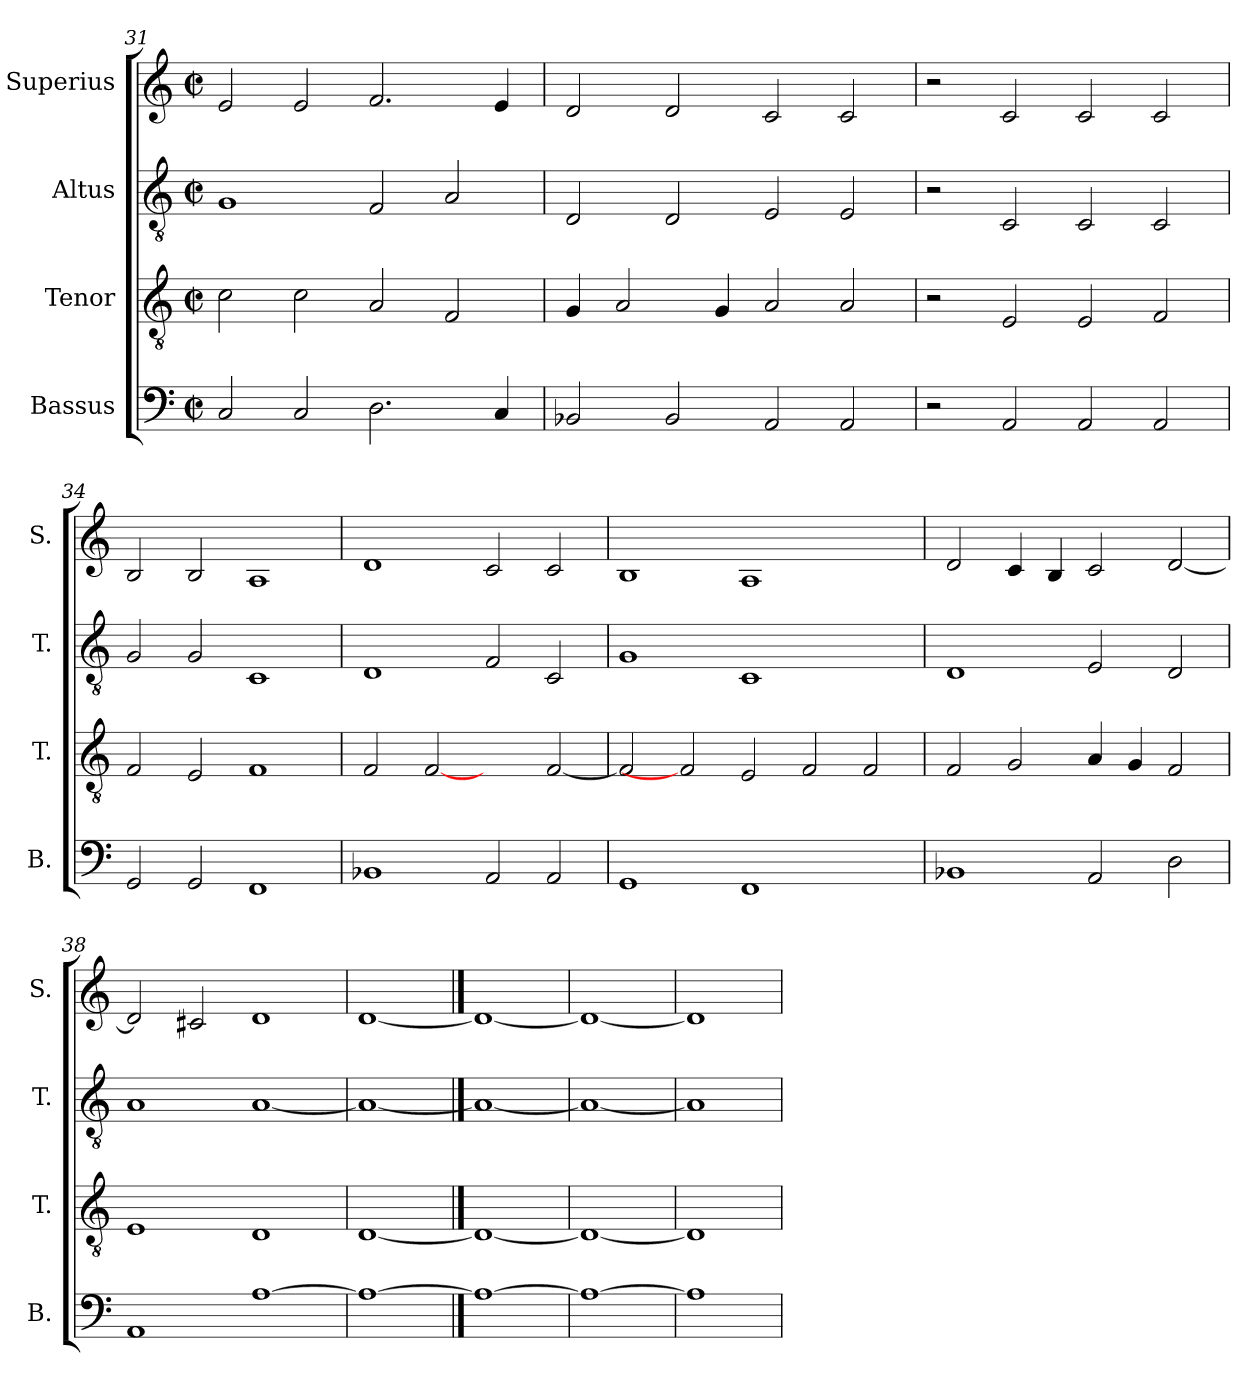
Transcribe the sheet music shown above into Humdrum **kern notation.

**kern	**kern	**kern	**kern
*part4	*part3	*part2	*part1
*staff4	*staff3	*staff2	*staff1
*I"Bassus	*I"Tenor	*I"Altus	*I"Superius
*I'B.	*I'T.	*I'T.	*I'S.
*clefF4	*clefGv2	*clefGv2	*clefG2
*	*ITrd7c12	*ITrd7c12	*
*k[]	*k[]	*k[]	*k[]
*C:	*C:	*C:	*C:
*M2/2	*M2/2	*M2/2	*M2/2
*met(c|)	*met(c|)	*met(c|)	*met(c|)
=31	=31	=31	=31
2Ci/	2Ci\	1GGi	2ei/
2Ci/	2Ci\	.	2ei/
2.Di\	2AAi/	2FFi/	2.fi/
.	2FFi/	2AAi/	.
4Ci/	.	.	4ei/
=32	=32	=32	=32
2BB-Xi/	4GGi/	2DDi/	2di/
.	2AAi/	.	.
2BB-i/	.	2DDi/	2di/
.	4GGi/	.	.
2AAi/	2AAi/	2EEi/	2ci/
2AAi/	2AAi/	2EEi/	2ci/
=33	=33	=33	=33
2r	2r	2r	2r
2AAi/	2EEi/	2CCi/	2ci/
2AAi/	2EEi/	2CCi/	2ci/
2AAi/	2FFi/	2CCi/	2ci/
=34	=34	=34	=34
2GGi/	2FFi/	2GGi/	2Bi/
2GGi/	2EEi/	2GGi/	2Bi/
1FFi	1FFi	1CCi	1Ai
!!LO:LB:g=z
=35	=35	=35	=35
1BB-Xi	2FFi/	1DDi	1di
.	[2FFi	.	.
2AAi/	2ryy	2FFi/	2ci/
2AAi/	[<2FFi/	2CCi/	2ci/
=36	=36	=36	=36
1GGi	2FFi/]	1GGi	1Bi
.	2FFi]	.	.
1FFi	2EEi/	1CCi	1Ai
.	2FFi/	.	.
2ryy	2FFi/	2ryy	2ryy
=37	=37	=37	=37
1BB-Xi	2FFi/	1DDi	2di/
.	2GGi/	.	4ci/
.	.	.	4Bi/
2AAi/	4AAi/	2EEi/	2ci/
.	4GGi/	.	.
2Di\	2FFi/	2DDi/	[<2di/
=38	=38	=38	=38
1AAi	1EEi	1AAi	2di/]
.	.	.	2c#Xi/
[>1Ai	1DDi	[<1AAi	1di
=39	=39	=39	=39
1Ai_>	[1DDi	1AAi_<	[1di
==40	==40	==40	==40
1Ai_	1DDi_	1AAi_	1di_
=41	=41	=41	=41
1Ai_	1DDi_	1AAi_	1di_
=42	=42	=42	=42
1Ai]	1DDi]	1AAi]	1di]
=	=	=	=
*-	*-	*-	*-
